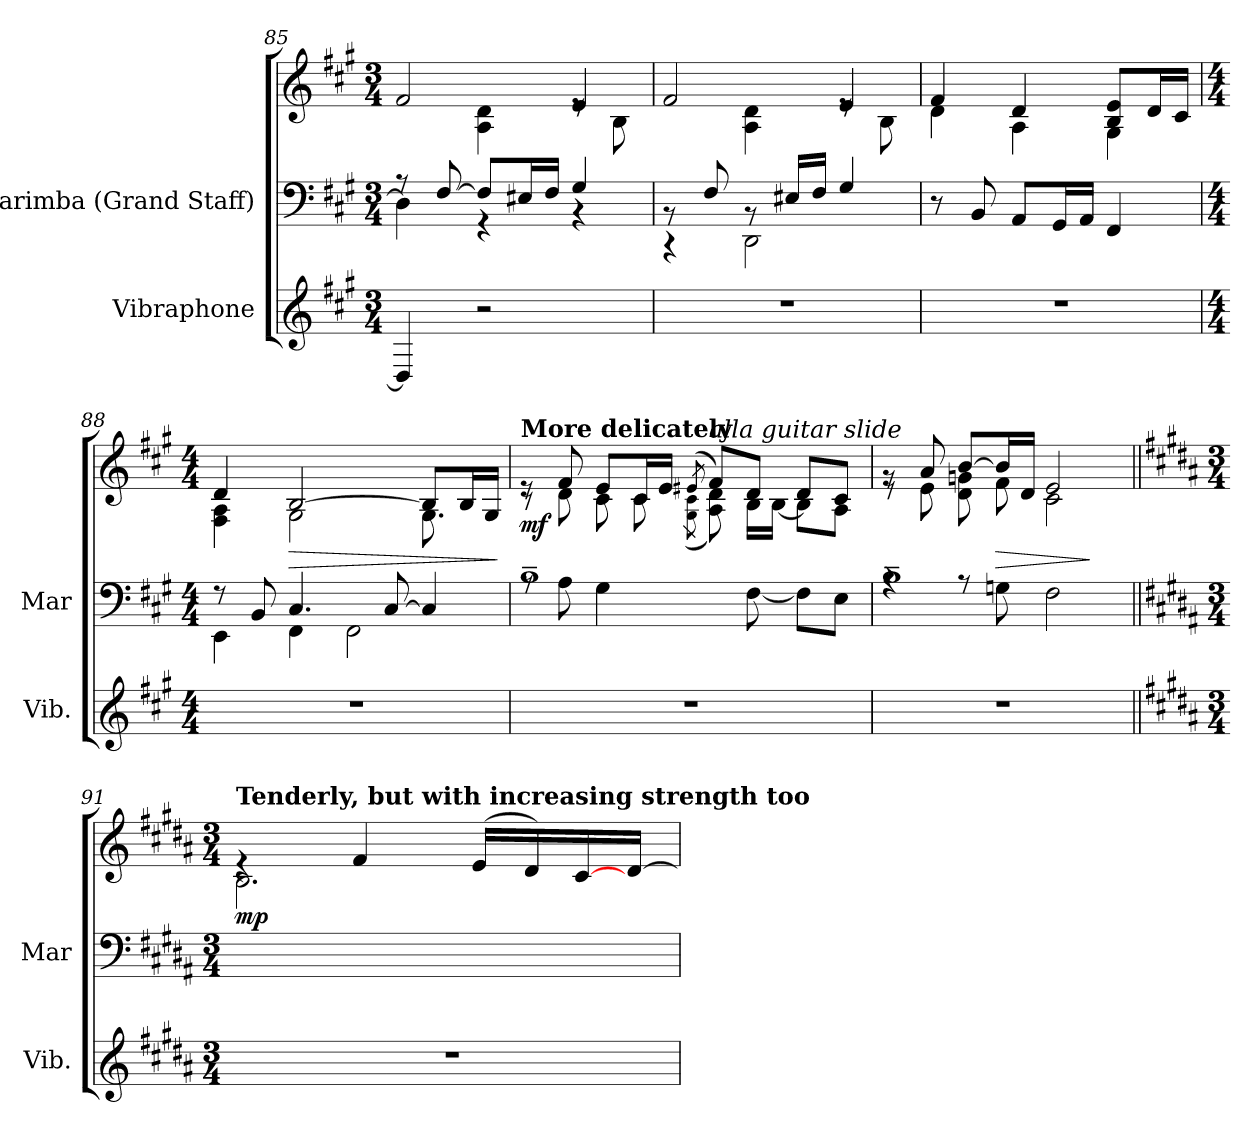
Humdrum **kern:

**kern	**kern	**kern	**dynam
*part2	*part1	*part1	*part1
*staff3	*staff2	*staff1	*staff1/2
*I"Vibraphone	*I"Marimba (Grand Staff)	*	*
*I'Vib.	*I'Mar	*	*
*clefG2	*clefF4	*clefG2	*
*k[f#c#g#]	*k[f#c#g#]	*k[f#c#g#]	*
*M3/4	*M3/4	*M3/4	*
=85	=85	=85	=85
*	*^	*^	*
4D/]	8r	4D\]	2f#/	4ryy	.
.	[8F#/	.	.	.	.
2r	8F#/L]	4r	.	4A\ 4d\	.
.	16E#X/L	.	.	.	.
.	16F#/JJ	.	.	.	.
.	4G#/	4r	4e/	8re	.
.	.	.	.	8B\	.
!!LO:LB:g=z	!!
=86	=86	=86	=86	=86	=86
2.r	8rBB	4r	2f#/	4ryy	.
.	8F#/	.	.	.	.
.	8rBB	2DD\	.	4A\ 4d\	.
.	16E#X/LL	.	.	.	.
.	16F#/JJ	.	.	.	.
.	4G#/	.	4e/	8re	.
.	.	.	.	8B\	.
*	*v	*v	*	*	*
=87	=87	=87	=87	=87
2.r	8r	4f#/	4d\	.
.	8BB/	.	.	.
.	8AA/L	4d/	4A\	.
.	16GG#/L	.	.	.
.	16AA/JJ	.	.	.
.	4FF#/	8B/ 8e/L	4G#\	.
.	.	16d/L	.	.
.	.	16c#/JJ	.	.
=88	=88	=88	=88	=88
*M4/4	*M4/4	*M4/4	*	*
*	*^	*	*	*
1r	8r	4EE\	4d/	4F#\ 4A\	.
.	8BB/	.	.	.	.
!	!	!	!	!	!LO:HP:b
.	4.C#/	4FF#\	[2B/	2G#\	>
.	.	2FF#\	.	.	.
.	[8C#/	.	.	.	.
.	4C#/]	.	8B/L]	8.G#\	.
.	.	.	16B/L	.	.
.	.	.	16G#/JJ	16ryy	.
*	*v	*v	*	*	*
*	*	*v	*v	*
.	.	.	]
!!LO:PB:g=z
=89	=89	=89	=89
*	*^	*^	*
!	!	!	!LO:TX:a:B:t=More delicately	!	!
!	!	!	!	!	!LO:DY:b
1r	1B~	8rA	8rc	8re	mf
.	.	8A\	8f#/	8d\	.
.	.	4G#\	8e/L	8c#\	.
.	.	.	16c#/L	8c#\	.
.	.	.	16e/JJ	.	.
.	.	.	(>8qe#X/	(8qG#\ 8qc#\	.
!	!	!	!LO:TX:a:i:t=alla guitar slide	!	!
.	.	8ryy	8f#/L)	8A\ 8d\)	.
.	.	[8F#\	8d/J	16B\LL	.
.	.	.	.	[16B\JJ	.
.	.	8F#\L]	8d/L	8B\L]	.
.	.	8E\J	8c#/J	8A\J	.
=90	=90	=90	=90	=90	=90
1r	1B~	4rA	8re	8rg	.
.	.	.	8a/	8e\	.
.	.	8rA	[8b/L	8d\ 8gn\	.
!	!	!	!	!	!LO:HP:b
.	.	8Gn\	16b/L]	8f#\	>
.	.	.	16d/JJ	.	.
.	.	2F#\	2e/	2c#\	.
*	*v	*v	*	*	*
*	*	*v	*v	*
.	.	.	]
!!LO:LB:g=z
=91||	=91||	=91||	=91||
*k[f#c#g#d#a#]	*k[f#c#g#d#a#]	*k[f#c#g#d#a#]	*
*M3/4	*M3/4	*M3/4	*
*	*	*^	*
!	!	!LO:TX:a:B:t=Tenderly, but with increasing strength too	!	!
!	!	!	!	!LO:DY:b
2.r	2.ryy	4re	2.B\	mp
.	.	4f#/	.	.
.	.	(16e/LL	.	.
.	.	16d#/)	.	.
.	.	[16c#/	.	.
.	.	[16d#/JJ	.	.
*	*	*v	*v	*
=	=	=	=
*-	*-	*-	*-
